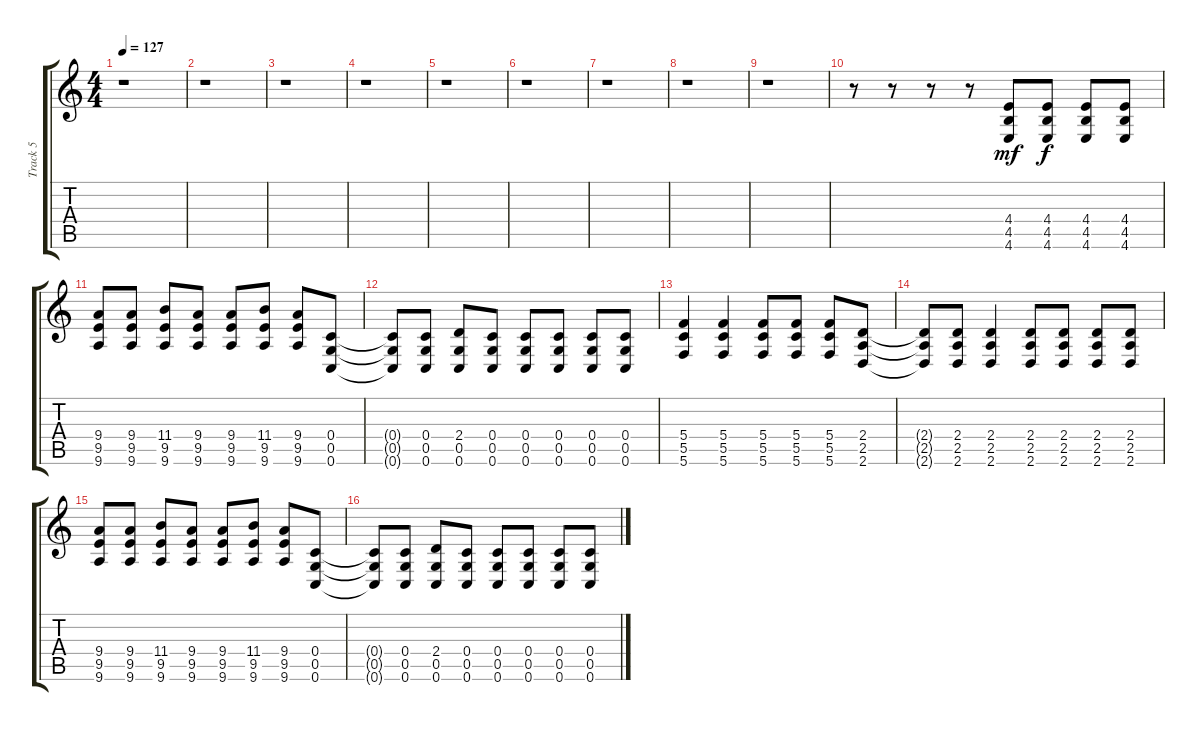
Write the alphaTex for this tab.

\track ("Track 5" "Track 5") {instrument distortionguitar}
\staff {score tabs}
\tuning (D4 A3 F3 C3 G2 C2) {hide}
\ts (4 4)
\tempo 127
\clef g2
\ks c
r.1{dy f} |
r.1 |
r.1 |
r.1 |
r.1 |
r.1 |
r.1 |
r.1 |
r.1 |
r.8 r.8 r.8 r.8 (4.4 4.5 4.6).8{dy mf} (4.4 4.5 4.6).8{dy f} (4.4 4.5 4.6).8 (4.4 4.5 4.6).8 |
(9.4 9.5 9.6).8 (9.4 9.5 9.6).8 (11.4 9.5 9.6).8 (9.4 9.5 9.6).8 (9.4 9.5 9.6).8 (11.4 9.5 9.6).8 (9.4 9.5 9.6).8 (0.4 0.5 0.6).8 |
(0.4{t} 0.5{t} 0.6{t}).8 (0.4 0.5 0.6).8 (2.4 0.5 0.6).8 (0.4 0.5 0.6).8 (0.4 0.5 0.6).8 (0.4 0.5 0.6).8 (0.4 0.5 0.6).8 (0.4 0.5 0.6).8 |
(5.4 5.5 5.6).4 (5.4 5.5 5.6).4 (5.4 5.5 5.6).8 (5.4 5.5 5.6).8 (5.4 5.5 5.6).8 (2.4 2.5 2.6).8 |
(2.4{t} 2.5{t} 2.6{t}).8 (2.4 2.5 2.6).8 (2.4 2.5 2.6).4 (2.4 2.5 2.6).8 (2.4 2.5 2.6).8 (2.4 2.5 2.6).8 (2.4 2.5 2.6).8 |
(9.4 9.5 9.6).8 (9.4 9.5 9.6).8 (11.4 9.5 9.6).8 (9.4 9.5 9.6).8 (9.4 9.5 9.6).8 (11.4 9.5 9.6).8 (9.4 9.5 9.6).8 (0.4 0.5 0.6).8 |
(0.4{t} 0.5{t} 0.6{t}).8 (0.4 0.5 0.6).8 (2.4 0.5 0.6).8 (0.4 0.5 0.6).8 (0.4 0.5 0.6).8 (0.4 0.5 0.6).8 (0.4 0.5 0.6).8 (0.4 0.5 0.6).8
